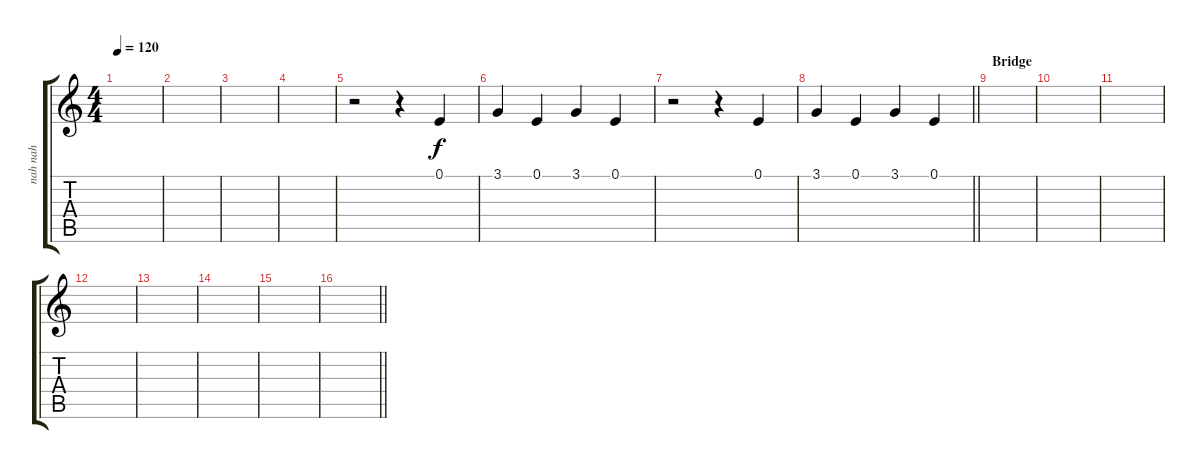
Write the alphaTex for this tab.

\track ("nah nah" "nah nah") {instrument stringensemble2}
\staff {score tabs}
\tuning (E4 B3 G3 D3 A2 E2) {hide}
\ts (4 4)
\tempo 120
\clef g2
\ks c
|
|
|
|
r.2 r.4 0.1.4 |
3.1.4 0.1.4 3.1.4 0.1.4 |
r.2 r.4 0.1.4 |
\barLineRight lightlight
3.1.4 0.1.4 3.1.4 0.1.4 |
\section ("" "Bridge")
|
|
|
|
|
|
|
\barLineRight lightlight
